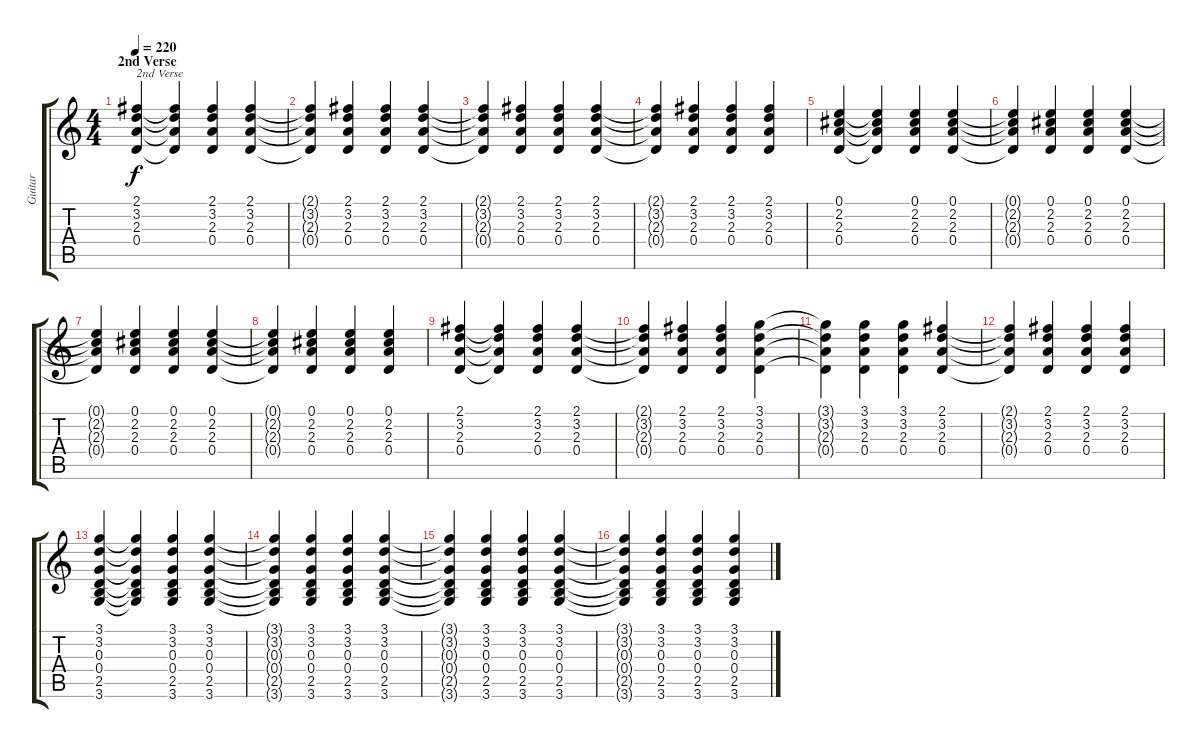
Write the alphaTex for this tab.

\track ("Guitar" "Guitar") {instrument acousticguitarsteel}
\staff {score tabs}
\tuning (E4 B3 G3 D3 A2 E2) {hide}
\ts (4 4)
\section ("" "2nd Verse")
\tempo 220
\clef g2
\ks c
(2.1 3.2 2.3 0.4).4{txt "2nd Verse" dy f} (2.1{t} 3.2{t} 2.3{t} 0.4{t}).4 (2.1 3.2 2.3 0.4).4 (2.1 3.2 2.3 0.4).4 |
(2.1{t} 3.2{t} 2.3{t} 0.4{t}).4 (2.1 3.2 2.3 0.4).4 (2.1 3.2 2.3 0.4).4 (2.1 3.2 2.3 0.4).4 |
(2.1{t} 3.2{t} 2.3{t} 0.4{t}).4 (2.1 3.2 2.3 0.4).4 (2.1 3.2 2.3 0.4).4 (2.1 3.2 2.3 0.4).4 |
(2.1{t} 3.2{t} 2.3{t} 0.4{t}).4 (2.1 3.2 2.3 0.4).4 (2.1 3.2 2.3 0.4).4 (2.1 3.2 2.3 0.4).4 |
(0.1 2.2 2.3 0.4).4 (0.1{t} 2.2{t} 2.3{t} 0.4{t}).4 (0.1 2.2 2.3 0.4).4 (0.1 2.2 2.3 0.4).4 |
(0.1{t} 2.2{t} 2.3{t} 0.4{t}).4 (0.1 2.2 2.3 0.4).4 (0.1 2.2 2.3 0.4).4 (0.1 2.2 2.3 0.4).4 |
(0.1{t} 2.2{t} 2.3{t} 0.4{t}).4 (0.1 2.2 2.3 0.4).4 (0.1 2.2 2.3 0.4).4 (0.1 2.2 2.3 0.4).4 |
(0.1{t} 2.2{t} 2.3{t} 0.4{t}).4 (0.1 2.2 2.3 0.4).4 (0.1 2.2 2.3 0.4).4 (0.1 2.2 2.3 0.4).4 |
(2.1 3.2 2.3 0.4).4 (2.1{t} 3.2{t} 2.3{t} 0.4{t}).4 (2.1 3.2 2.3 0.4).4 (2.1 3.2 2.3 0.4).4 |
(2.1{t} 3.2{t} 2.3{t} 0.4{t}).4 (2.1 3.2 2.3 0.4).4 (2.1 3.2 2.3 0.4).4 (3.1 3.2 2.3 0.4).4 |
(3.1{t} 3.2{t} 2.3{t} 0.4{t}).4 (3.1 3.2 2.3 0.4).4 (3.1 3.2 2.3 0.4).4 (2.1 3.2 2.3 0.4).4 |
(2.1{t} 3.2{t} 2.3{t} 0.4{t}).4 (2.1 3.2 2.3 0.4).4 (2.1 3.2 2.3 0.4).4 (2.1 3.2 2.3 0.4).4 |
(3.1 3.2 0.3 0.4 2.5 3.6).4 (3.1{t} 3.2{t} 0.3{t} 0.4{t} 2.5{t} 3.6{t}).4 (3.1 3.2 0.3 0.4 2.5 3.6).4 (3.1 3.2 0.3 0.4 2.5 3.6).4 |
(3.1{t} 3.2{t} 0.3{t} 0.4{t} 2.5{t} 3.6{t}).4 (3.1 3.2 0.3 0.4 2.5 3.6).4 (3.1 3.2 0.3 0.4 2.5 3.6).4 (3.1 3.2 0.3 0.4 2.5 3.6).4 |
(3.1{t} 3.2{t} 0.3{t} 0.4{t} 2.5{t} 3.6{t}).4 (3.1 3.2 0.3 0.4 2.5 3.6).4 (3.1 3.2 0.3 0.4 2.5 3.6).4 (3.1 3.2 0.3 0.4 2.5 3.6).4 |
(3.1{t} 3.2{t} 0.3{t} 0.4{t} 2.5{t} 3.6{t}).4 (3.1 3.2 0.3 0.4 2.5 3.6).4 (3.1 3.2 0.3 0.4 2.5 3.6).4 (3.1 3.2 0.3 0.4 2.5 3.6).4
